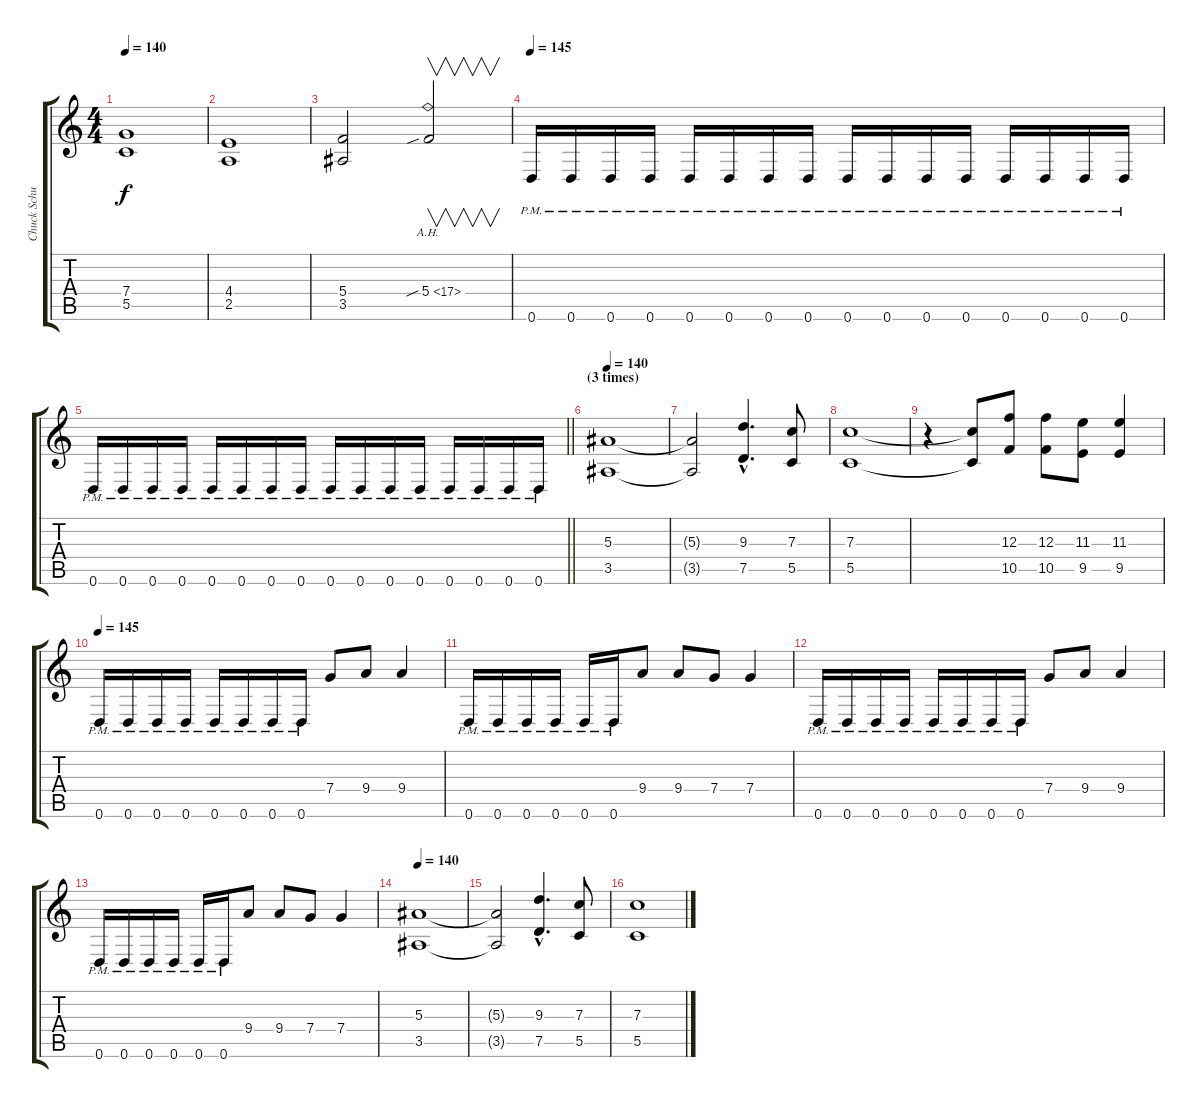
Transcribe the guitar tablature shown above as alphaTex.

\track ("Chuck Schuldiner Rhytmn" "Chuck Schu") {instrument distortionguitar}
\staff {score tabs}
\tuning (D4 A3 F3 C3 G2 D2) {hide}
\ts (4 4)
\tempo 140
\clef g2
\ks c
(7.4 5.5).1{dy f} |
(4.4 2.5).1 |
(5.4 3.5).2 5.4{ah 12 sib}.2{v} |
\tempo 145
0.6{pm}.16 0.6{pm}.16 0.6{pm}.16 0.6{pm}.16 0.6{pm}.16 0.6{pm}.16 0.6{pm}.16 0.6{pm}.16 0.6{pm}.16 0.6{pm}.16 0.6{pm}.16 0.6{pm}.16 0.6{pm}.16 0.6{pm}.16 0.6{pm}.16 0.6{pm}.16 |
\barLineRight lightlight
0.6{pm}.16 0.6{pm}.16 0.6{pm}.16 0.6{pm}.16 0.6{pm}.16 0.6{pm}.16 0.6{pm}.16 0.6{pm}.16 0.6{pm}.16 0.6{pm}.16 0.6{pm}.16 0.6{pm}.16 0.6{pm}.16 0.6{pm}.16 0.6{pm}.16 0.6{pm}.16 |
\section ("" "(3 times)")
\tempo 140
(5.3 3.5).1 |
(5.3{t} 3.5{t}).2 (9.3{hac} 7.5{hac}).4{d} (7.3 5.5).8 |
(7.3 5.5).1 |
r.4 (7.3{t} 5.5{t}).8 (12.3 10.5).8 (12.3 10.5).8 (11.3 9.5).8 (11.3 9.5).4 |
\tempo 145
0.6{pm}.16 0.6{pm}.16 0.6{pm}.16 0.6{pm}.16 0.6{pm}.16 0.6{pm}.16 0.6{pm}.16 0.6{pm}.16 7.4.8 9.4.8 9.4.4 |
0.6{pm}.16 0.6{pm}.16 0.6{pm}.16 0.6{pm}.16 0.6{pm}.16 0.6{pm}.16 9.4.8 9.4.8 7.4.8 7.4.4 |
0.6{pm}.16 0.6{pm}.16 0.6{pm}.16 0.6{pm}.16 0.6{pm}.16 0.6{pm}.16 0.6{pm}.16 0.6{pm}.16 7.4.8 9.4.8 9.4.4 |
0.6{pm}.16 0.6{pm}.16 0.6{pm}.16 0.6{pm}.16 0.6{pm}.16 0.6{pm}.16 9.4.8 9.4.8 7.4.8 7.4.4 |
\tempo 140
(5.3 3.5).1 |
(5.3{t} 3.5{t}).2 (9.3{hac} 7.5{hac}).4{d} (7.3 5.5).8 |
(7.3 5.5).1
